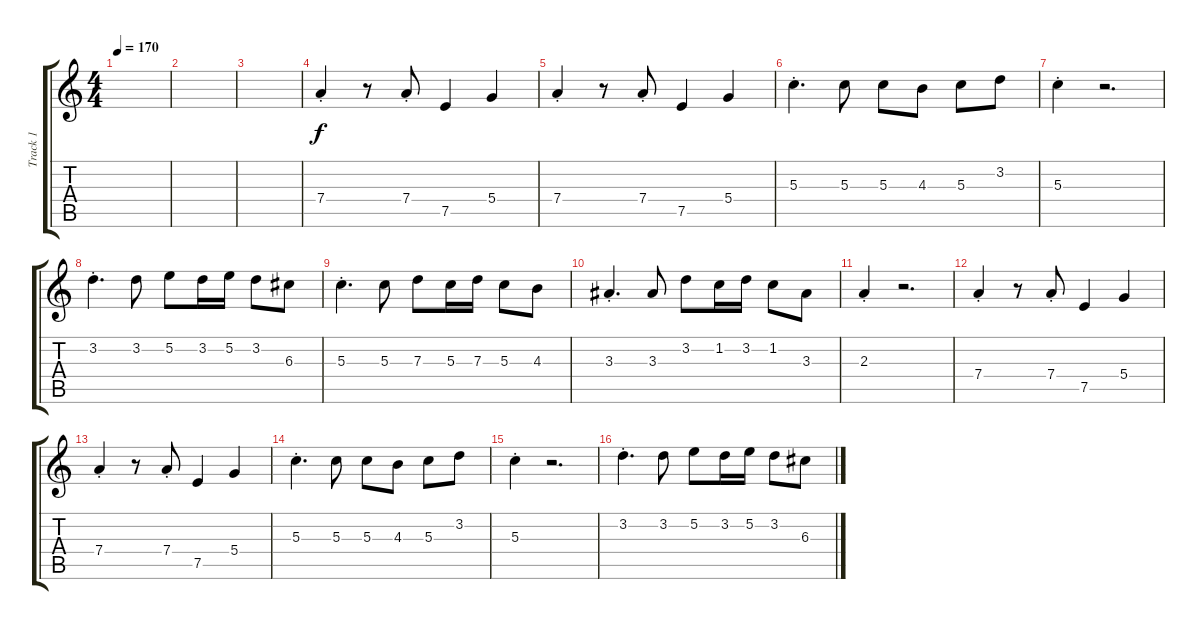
\track ("Track 1" "Track 1") {instrument acousticguitarsteel}
\staff {score tabs}
\tuning (E4 B3 G3 D3 A2 E2) {hide}
\ts (4 4)
\tempo 170
\clef g2
\ks c
|
|
|
7.4{st}.4 r.8 7.4{st}.8 7.5.4 5.4.4 |
7.4{st}.4 r.8 7.4{st}.8 7.5.4 5.4.4 |
5.3{st}.4{d} 5.3.8 5.3.8 4.3.8 5.3.8 3.2.8 |
5.3{st}.4 r.2{d} |
3.2{st}.4{d} 3.2.8 5.2.8 3.2.16 5.2.16 3.2.8 6.3.8 |
5.3{st}.4{d} 5.3.8 7.3.8 5.3.16 7.3.16 5.3.8 4.3.8 |
3.3{st}.4{d} 3.3.8 3.2.8 1.2.16 3.2.16 1.2.8 3.3.8 |
2.3{st}.4 r.2{d} |
7.4{st}.4 r.8 7.4{st}.8 7.5.4 5.4.4 |
7.4{st}.4 r.8 7.4{st}.8 7.5.4 5.4.4 |
5.3{st}.4{d} 5.3.8 5.3.8 4.3.8 5.3.8 3.2.8 |
5.3{st}.4 r.2{d} |
3.2{st}.4{d} 3.2.8 5.2.8 3.2.16 5.2.16 3.2.8 6.3.8
